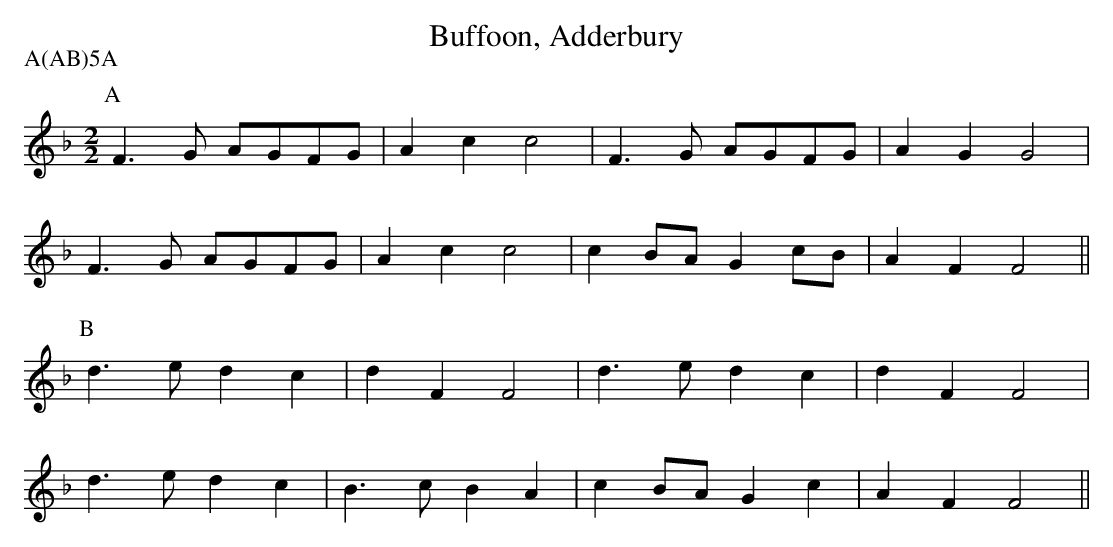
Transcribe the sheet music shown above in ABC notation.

X:1
T:Buffoon, Adderbury
M:2/2
L:1/8
P:A(AB)5A
K:F
P:A
F3G  AGFG|A2c2 c4  |F3G  AGFG|A2G2 G4|
F3G  AGFG|A2c2 c4  |c2BA G2cB|A2F2 F4||
P:B
d3e  d2c2|d2F2 F4  |d3e  d2c2|d2F2 F4|
d3e  d2c2|B3c  B2A2|c2BA G2c2|A2F2 F4||
